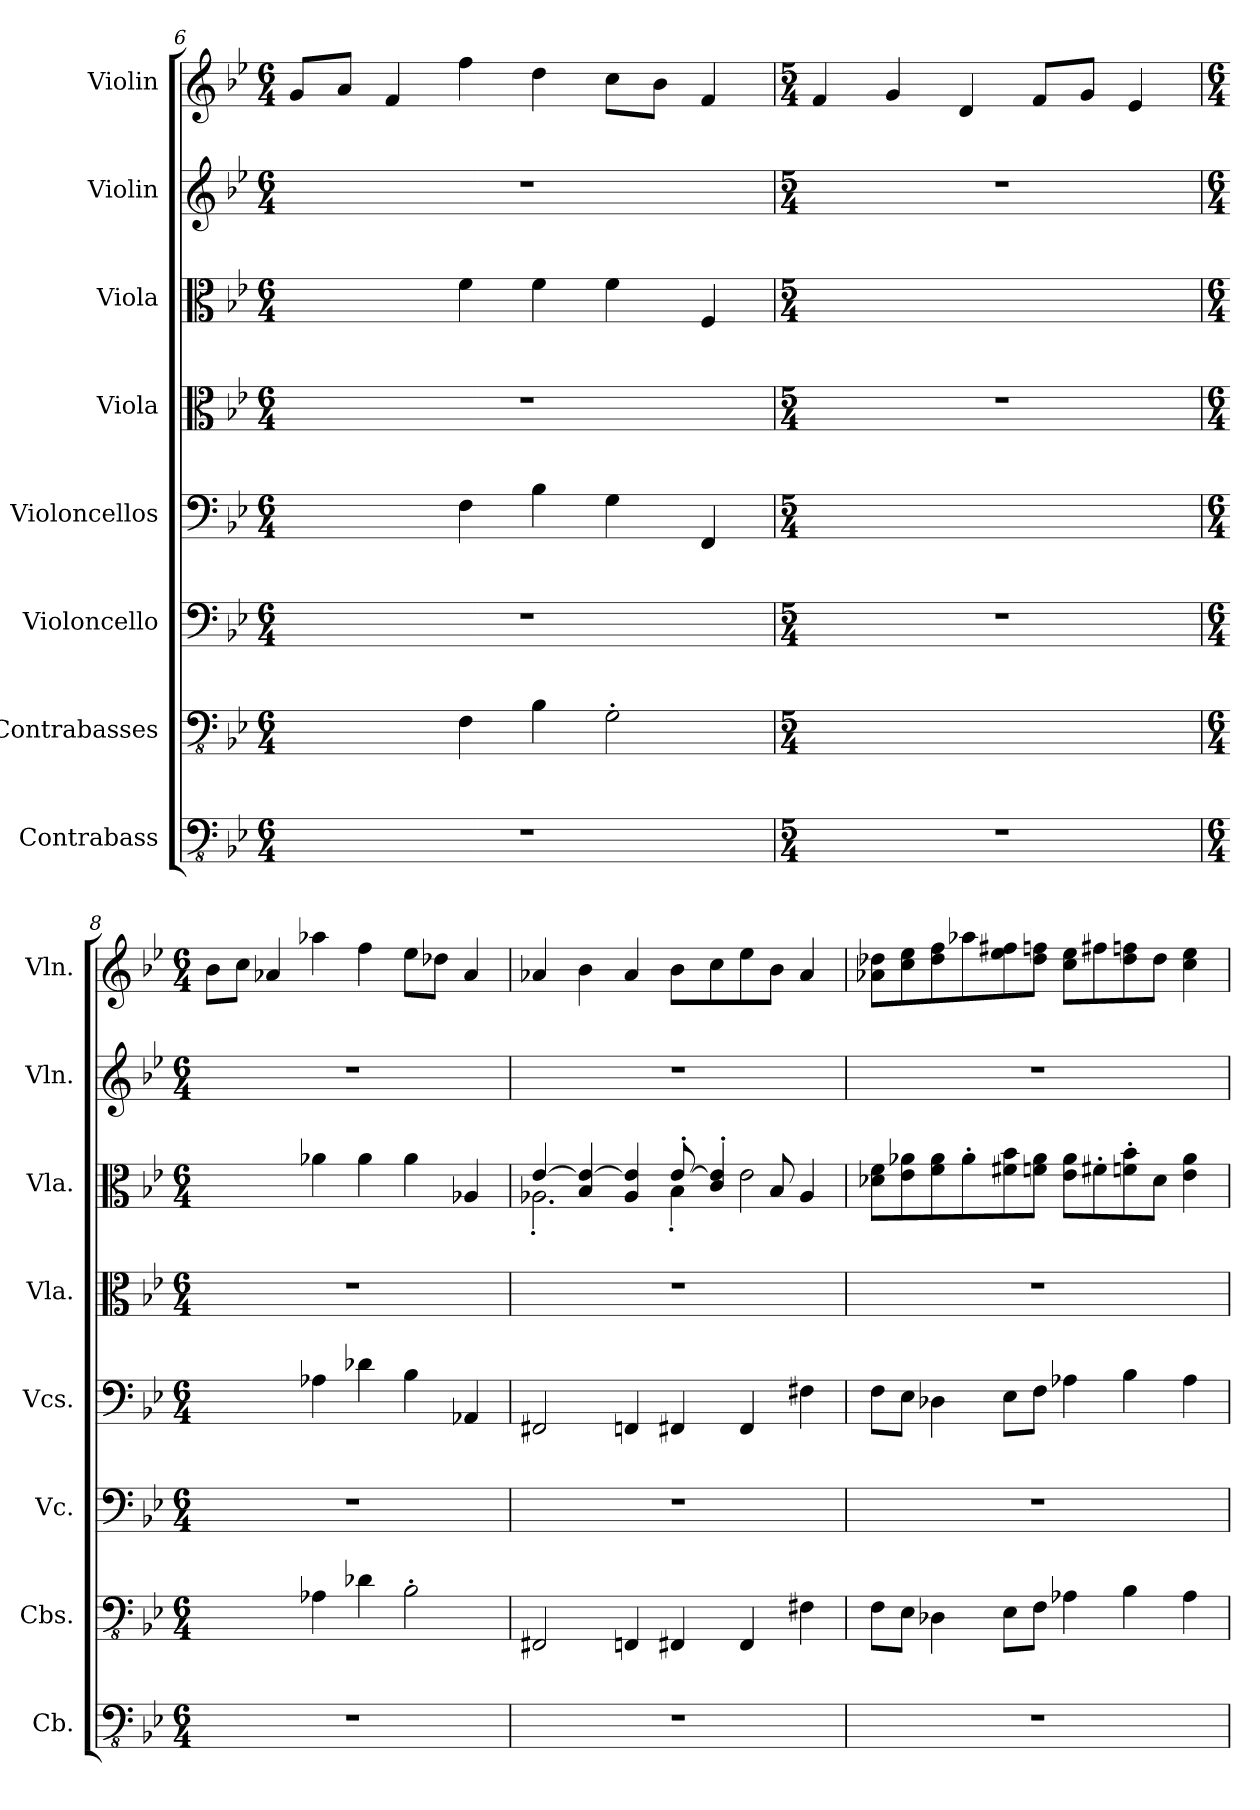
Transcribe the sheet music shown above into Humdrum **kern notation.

**kern	**kern	**kern	**kern	**kern	**kern	**kern	**kern
*part8	*part7	*part6	*part5	*part4	*part3	*part2	*part1
*staff8	*staff7	*staff6	*staff5	*staff4	*staff3	*staff2	*staff1
*I"Contrabass	*I"Contrabasses	*I"Violoncello	*I"Violoncellos	*I"Viola	*I"Viola	*I"Violin	*I"Violin
*I'Cb.	*I'Cbs.	*I'Vc.	*I'Vcs.	*I'Vla.	*I'Vla.	*I'Vln.	*I'Vln.
*clefFv4	*clefFv4	*clefF4	*clefF4	*clefC3	*clefC3	*clefG2	*clefG2
*ITrd7c12	*	*	*	*	*	*	*
*k[b-e-]	*k[b-e-]	*k[b-e-]	*k[b-e-]	*k[b-e-]	*k[b-e-]	*k[b-e-]	*k[b-e-]
*M6/4	*M6/4	*M6/4	*M6/4	*M6/4	*M6/4	*M6/4	*M6/4
=6	=6	=6	=6	=6	=6	=6	=6
1.r	2ryy	1.r	2ryy	1.r	2ryy	1.r	8g/L
.	.	.	.	.	.	.	8a/J
.	.	.	.	.	.	.	4f/
.	4FF\	.	4F\	.	4f\	.	4ff\
.	4BB-\	.	4B-\	.	4f\	.	4dd\
.	2GG'\	.	4G\	.	4f\	.	8cc\L
.	.	.	.	.	.	.	8b-\J
.	.	.	4FF/	.	4F/	.	4f/
=7	=7	=7	=7	=7	=7	=7	=7
*M5/4	*M5/4	*M5/4	*M5/4	*M5/4	*M5/4	*M5/4	*M5/4
4%5r	1ryy	4%5r	1ryy	4%5r	1ryy	4%5r	4f/
.	.	.	.	.	.	.	4g/
.	.	.	.	.	.	.	4d/
.	.	.	.	.	.	.	8f/L
.	.	.	.	.	.	.	8g/J
.	4ryy	.	4ryy	.	4ryy	.	4e-/
=8	=8	=8	=8	=8	=8	=8	=8
*M6/4	*M6/4	*M6/4	*M6/4	*M6/4	*M6/4	*M6/4	*M6/4
1.r	2ryy	1.r	2ryy	1.r	2ryy	1.r	8b-\L
.	.	.	.	.	.	.	8cc\J
.	.	.	.	.	.	.	4a-X/
.	4AA-X\	.	4A-X\	.	4a-X\	.	4aa-X\
.	4D-X\	.	4d-X\	.	4a-\	.	4ff\
.	2BB-'\	.	4B-\	.	4a-\	.	8ee-\L
.	.	.	.	.	.	.	8dd-X\J
.	.	.	4AA-X/	.	4A-X/	.	4a-/
!!LO:PB:g=z
=9	=9	=9	=9	=9	=9	=9	=9
*	*	*	*	*	*^	*	*
1.r	2FFF#X/	1.r	2FF#X/	1.r	[4e-/	2.A-X'\	1.r	4a-X/
.	.	.	.	.	4B-/ 4e-/_	.	.	4b-\
.	4FFFn/	.	4FFn/	.	4A-/ 4e-/]	.	.	4a-/
.	4FFF#X/	.	4FF#X/	.	[8e-'/	4B-'\	.	8b-\L
.	.	.	.	.	4c/' 4e-/]'	.	.	8cc\
.	4FFF#/	.	4FF#/	.	.	2e-\	.	8ee-\
.	.	.	.	.	8B-/	.	.	8b-\J
.	4FF#X\	.	4F#X\	.	4A-/	.	.	4a-/
*	*	*	*	*	*v	*v	*	*
=10	=10	=10	=10	=10	=10	=10	=10
1.r	8FF\L	1.r	8F\L	1.r	8d-X\ 8f\L	1.r	8a-X\ 8dd-X\L
.	8EE-\J	.	8E-\J	.	8e-\ 8a-X\	.	8cc\ 8ee-\
.	4DD-X\	.	4D-X\	.	8f\ 8a-\	.	8dd-\ 8ff\
.	.	.	.	.	8a-'\	.	8aa-X\
.	8EE-\L	.	8E-\L	.	8f#X\ 8b-\	.	8ee-\ 8ff#X\
.	8FF\J	.	8F\J	.	8fn\ 8a-\J	.	8dd-\ 8ffn\J
.	4AA-X\	.	4A-X\	.	8e-\ 8a-\L	.	8cc\ 8ee-\L
.	.	.	.	.	8f#X'\	.	8ff#X\
.	4BB-\	.	4B-\	.	8fn\' 8b-\'	.	8dd-\ 8ffn\
.	.	.	.	.	8d-\J	.	8dd-\J
.	4AA-\	.	4A-\	.	4e-\ 4a-\	.	4cc\ 4ee-\
=	=	=	=	=	=	=	=
*-	*-	*-	*-	*-	*-	*-	*-
